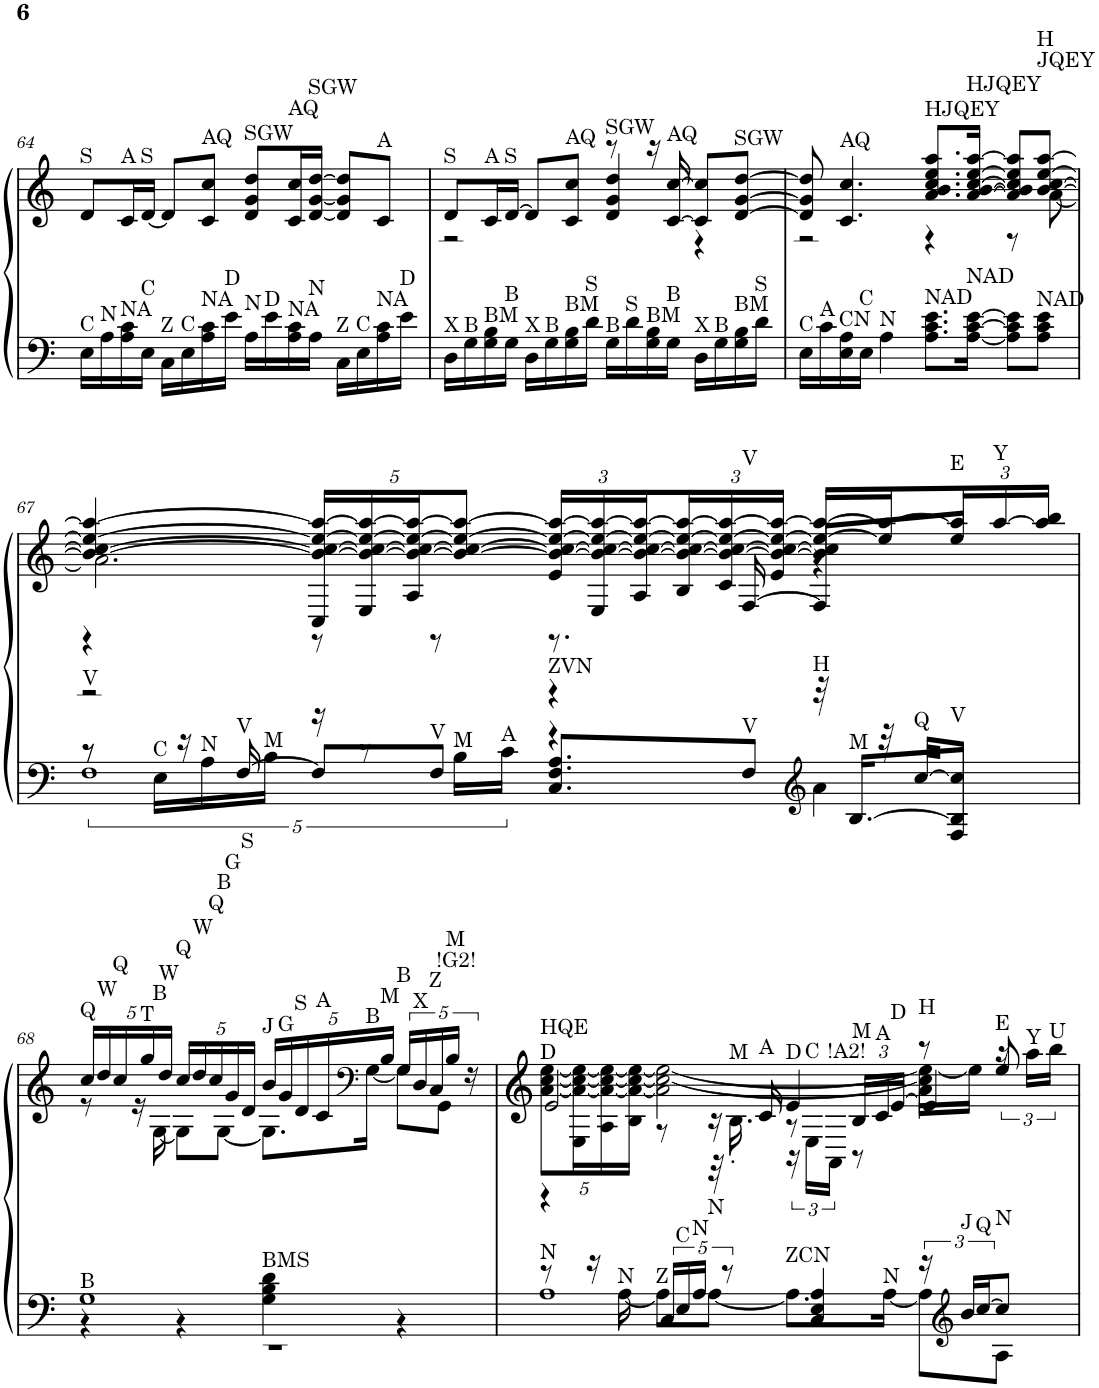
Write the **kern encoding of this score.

**kern	**kern
*part1	*part1
*staff2	*staff1
*I"Piano, Klavier	*
*I'Pno.	*
!!LO:PB:g=z
*clefF4	*clefG2
*k[]	*k[]
*M4/4	*M4/4
=64	=64
!	!LO:TX:a:t=S
!LO:TX:a:t=C	!
16E\LL	8d/L
!LO:TX:a:t=N	!
16A\	.
!	!LO:TX:a:t=A
!LO:TX:a:t=NA	!
16A\ 16c\	16c/L
!	!LO:TX:a:t=S
!LO:TX:a:t=C	!
16E\JJ	[16d/JJ
!LO:TX:a:t=Z	!
16C\LL	8d/L]
!LO:TX:a:t=C	!
16E\	.
!	!LO:TX:a:t=AQ
!LO:TX:a:t=NA	!
16A\ 16c\	8c/ 8cc/J
!LO:TX:a:t=D	!
16e\JJ	.
!	!LO:TX:a:t=SGW
!LO:TX:a:t=N	!
16A\LL	8d/ 8g/ 8dd/L
!LO:TX:a:t=D	!
16e\	.
!	!LO:TX:a:t=AQ
!LO:TX:a:t=NA	!
16A\ 16c\	16c/ 16cc/L
!	!LO:TX:a:t=SGW
!LO:TX:a:t=N	!
16A\JJ	[16d/ [16g/ [16dd/JJ
!LO:TX:a:t=Z	!
16C\LL	8d/] 8g/] 8dd/]L
!LO:TX:a:t=C	!
16E\	.
!	!LO:TX:a:t=A
!LO:TX:a:t=NA	!
16A\ 16c\	8c/J
!LO:TX:a:t=D	!
16e\JJ	.
=65	=65
*	*^
!	!LO:TX:a:t=S	!
!LO:TX:a:t=X	!	!
16D\LL	8d/L	2r
!LO:TX:a:t=B	!	!
16G\	.	.
!	!LO:TX:a:t=A	!
!LO:TX:a:t=BM	!	!
16G\ 16B\	16c/L	.
!	!LO:TX:a:t=S	!
!LO:TX:a:t=B	!	!
16G\JJ	[16d/JJ	.
!LO:TX:a:t=X	!	!
16D\LL	8d/L]	.
!LO:TX:a:t=B	!	!
16G\	.	.
!	!LO:TX:a:t=AQ	!
!LO:TX:a:t=BM	!	!
16G\ 16B\	8c/ 8cc/J	.
!LO:TX:a:t=S	!	!
16d\JJ	.	.
!	!LO:TX:a:t=SGW	!
!LO:TX:a:t=B	!	!
16G\LL	8r	4d/ 4g/ 4dd/
!LO:TX:a:t=S	!	!
16d\	.	.
!LO:TX:a:t=BM	!	!
16G\ 16B\	16r	.
!	!LO:TX:a:t=AQ	!
!LO:TX:a:t=B	!	!
16G\JJ	[16c/ [16cc/	.
!LO:TX:a:t=X	!	!
16D\LL	8c/] 8cc/]L	4r
!LO:TX:a:t=B	!	!
16G\	.	.
!	!LO:TX:a:t=SGW	!
!LO:TX:a:t=BM	!	!
16G\ 16B\	[8d/ [8g/ [8dd/J	.
!LO:TX:a:t=S	!	!
16d\JJ	.	.
=66	=66	=66
!LO:TX:a:t=C	!	!
16E\LL	8d/] 8g/] 8dd/]	2r
!LO:TX:a:t=A	!	!
16c\	.	.
!	!LO:TX:a:t=AQ	!
!LO:TX:a:t=CN	!	!
16E\ 16A\	4.c/ 4.cc/	.
!LO:TX:a:t=C	!	!
16E\JJ	.	.
!LO:TX:a:t=N	!	!
4A\	.	.
!	!LO:TX:a:t=HJQEY	!
!LO:TX:a:t=NAD	!	!
8.A\ 8.c\ 8.e\L	8.a/ 8.b/ 8.cc/ 8.ee/ 8.aa/L	4r
!	!LO:TX:a:t=HJQEY	!
!LO:TX:a:t=NAD	!	!
[16A\ [16c\ [16e\Jk	[16a/ [16b/ [16cc/ [16ee/ [16aa/Jk	.
8A\] 8c\] 8e\]L	8a/] 8b/] 8cc/] 8ee/] 8aa/]L	8r
!	!LO:TX:a:t=JQEY	!
!	!LO:TX:a:t=H	!
!LO:TX:a:t=NAD	!	!
8A\ 8c\ 8e\J	[8b/ [8cc/ [8ee/ [8aa/J	[8a\
!!LO:LB:g=z
=67	=67	=67
*^	*	*^
*	*^	*	*	*
*	*	*^	*	*	*
!LO:TX:a:t=V	!	!	!	!	!	!
2r	10r	8r	1F	4b/_ 4cc/_ 4ee/_ 4aa/_	2.a\]	4r
!	!LO:TX:a:t=C	!	!	!	!	!
.	20E\LL	.	.	.	.	.
.	.	16r	.	.	.	.
!	!LO:TX:a:t=N	!	!	!	!	!
.	20A\	.	.	.	.	.
!	!	!LO:TX:a:t=V	!	!	!	!
.	.	[16F/	.	.	.	.
!	!LO:TX:a:t=M	!	!	!	!	!
.	20B\JJ	.	.	.	.	.
*	*	*	*	*Xbrackettup	*	*
.	20r	8F/L]	.	20C/ 20b/_ 20cc/_ 20ee/_ 20aa/_LL	.	8r
.	10r	.	.	20E/ 20b/_ 20cc/_ 20ee/_ 20aa/_	.	.
.	.	.	.	20A/ 20b/_ 20cc/_ 20ee/_ 20aa/_J	.	.
!	!	!LO:TX:a:t=V	!	!	!	!
.	.	8F/J	.	.	.	8r
!	!LO:TX:a:t=M	!	!	!	!	!
.	20B\LL	.	.	10b/_ 10cc/_ 10ee/_ 10aa/_J	.	.
!	!LO:TX:a:t=A	!	!	!	!	!
.	20c\JJ	.	.	.	.	.
!LO:TX:a:t=ZVN	!	!	!	!	!	!
4r	4r	8.C/ 8.F/ 8.A/L	.	24e/ 24b/_ 24cc/_ 24ee/_ 24aa/_LL	.	8.r
.	.	.	.	24E/ 24b/_ 24cc/_ 24ee/_ 24aa/_	.	.
.	.	.	.	24A/ 24b/_ 24cc/_ 24ee/_ 24aa/_	.	.
.	.	.	.	24B/ 24b/_ 24cc/_ 24ee/_ 24aa/_	.	.
.	.	.	.	24c/ 24b/_ 24cc/_ 24ee/_ 24aa/_	.	.
!	!	!	!	!	!	!LO:TX:a:t=V
!	!	!LO:TX:a:t=V	!	!	!	!
.	.	8F/J	.	.	.	[16F/
.	.	.	.	24e/ 24b/_ 24cc/_ 24ee/_ 24aa/_JJ	.	.
*clefG2	*	*	*	*	*	*
!LO:TX:a:t=H	!	!	!	!	!	!
32r	4a\	.	.	16b/] 16cc/] 16ee/_ 16aa/_LL	4r	8F/L]
!LO:TX:a:t=M	!	!	!	!	!	!
[16.B/KL	.	.	.	.	.	.
.	.	32r	.	16ee/] 16aa/_	.	.
!	!	!LO:TX:a:t=Q	!	!	!	!
.	.	[32cc/KKL	.	.	.	.
!	!	!	!	!LO:TX:a:t=E	!	!
!LO:TX:a:t=V	!	!	!	!	!	!
8B/] 8cc/]J	.	8F/J	.	24aa/]	.	8ee/J
!	!	!	!	!LO:TX:a:t=Y	!	!
.	.	.	.	[24aa/	.	.
.	.	.	.	24aa/] 24bb/JJ	.	.
*	*	*v	*v	*	*	*
*	*	*	*	*v	*v
!!LO:LB:g=z
=68	=68	=68	=68	=68
!	!	!	!LO:TX:a:t=Q	!
!LO:TX:a:t=B	!	!	!	!
1G	4r	1r	20cc/LL	8r
!	!	!	!LO:TX:a:t=W	!
.	.	.	20dd/	.
!	!	!	!LO:TX:a:t=Q	!
.	.	.	20cc/	.
.	.	.	.	16r
!	!	!	!LO:TX:a:t=T	!
.	.	.	20gg/	.
!	!	!	!	!LO:TX:a:t=B
.	.	.	.	[16G\
!	!	!	!LO:TX:a:t=W	!
.	.	.	20dd/JJ	.
!	!	!	!LO:TX:a:t=Q	!
.	4r	.	20cc/LL	8G\L]
!	!	!	!LO:TX:a:t=W	!
.	.	.	20dd/	.
!	!	!	!LO:TX:a:t=Q	!
.	.	.	20cc/	.
!	!	!	!	!LO:TX:a:t=B
.	.	.	.	[8G\J
!	!	!	!LO:TX:a:t=G	!
.	.	.	20g/	.
!	!	!	!LO:TX:a:t=S	!
.	.	.	20d/JJ	.
!	!	!	!LO:TX:a:t=J	!
!	!LO:TX:a:t=BMS	!	!	!
.	4G\ 4B\ 4d\	.	20b/LL	8.G\L]
!	!	!	!LO:TX:a:t=G	!
.	.	.	20g/	.
!	!	!	!LO:TX:a:t=S	!
.	.	.	20d/	.
!	!	!	!LO:TX:a:t=A	!
.	.	.	20c/	.
*	*	*	*clefF4	*
!	!	!	!	!LO:TX:a:t=B
.	.	.	.	[16G\Jk
!	!	!	!LO:TX:a:t=M	!
.	.	.	20B/JJ	.
*	*	*	*brackettup	*
!	!	!	!LO:TX:a:t=B	!
.	4r	.	20G/LL	8G\L]
!	!	!	!LO:TX:a:t=X	!
.	.	.	20D/	.
!	!	!	!LO:TX:a:t=Z	!
.	.	.	20C/	.
!	!	!	!	!LO:TX:a:t=!G2!
.	.	.	.	8GG\J
!	!	!	!LO:TX:a:t=M	!
.	.	.	20B/JJ	.
.	.	.	20r	.
=69	=69	=69	=69	=69
*	*	*	*	*Xbrackettup
*	*	*	*^	*^
!	!	!	!LO:TX:a:t=D	!	!	!
!	!	!	!LO:TX:a:t=HQE	!	!	!
!LO:TX:a:t=N	!	!	!	!	!	!
4ryy	8r	1A	2e/	[10a\ [10cc\ [10ee\L	4r	4.ryy
.	.	.	.	20E\ 20a\_ 20cc\_ 20ee\_L	.	.
.	16r	.	.	.	.	.
.	.	.	.	20A\ 20a\_ 20cc\_ 20ee\_	.	.
!	!LO:TX:a:t=N	!	!	!	!	!
.	[16A\	.	.	.	.	.
.	.	.	.	20B\ 20a\_ 20cc\_ 20ee\_JJ	.	.
!LO:TX:a:t=Z	!	!	!	!	!	!
20C/LL	8A\L]	.	.	2a\] 2cc\_ 2ee\_	8r	.
!LO:TX:a:t=C	!	!	!	!	!	!
20E/	.	.	.	.	.	.
!LO:TX:a:t=N	!	!	!	!	!	!
20A/JJ	.	.	.	.	.	.
!	!LO:TX:a:t=N	!	!	!	!	!
.	[8A\J	.	.	.	16r	32r
10r	.	.	.	.	.	.
!	!	!	!	!	!	!LO:TX:a:t=M
.	.	.	.	.	.	16.B'\
!	!	!	!	!	!LO:TX:a:t=A	!
.	.	.	.	.	16c/	.
*	*	*	*	*	*	*brackettup
!	!	!	!LO:TX:a:t=D	!	!	!
!LO:TX:a:t=ZCN	!	!	!	!	!	!
4C/ 4E/ 4A/	8.A\L]	.	4e/	.	8r	24r
!	!	!	!	!	!	!LO:TX:a:t=C
.	.	.	.	.	.	24E\LL
!	!	!	!	!	!	!LO:TX:a:t=!A2!
.	.	.	.	.	.	24AA\JJ
*	*	*	*	*	*Xbrackettup	*
!	!	!	!	!	!LO:TX:a:t=M	!
.	.	.	.	.	24B/LL	8r
!	!	!	!	!	!LO:TX:a:t=A	!
.	.	.	.	.	24c/	.
!	!LO:TX:a:t=N	!	!	!	!	!
.	[16A\Jk	.	.	.	.	.
!	!	!	!	!	!LO:TX:a:t=D	!
.	.	.	.	.	[24e/JJ	.
!	!	!	!LO:TX:a:t=H	!	!	!
24r	8A\L]	.	8r	16cc\] 16ee\_LL	4e/]	4a\
*clefG2	*	*	*	*	*	*
!LO:TX:a:t=J	!	!	!	!	!	!
24b/LL	.	.	.	.	.	.
.	.	.	.	16ee\JJ]	.	.
!LO:TX:a:t=Q	!	!	!	!	!	!
[24cc/J	.	.	.	.	.	.
*	*	*	*	*brackettup	*	*
!	!	!	!LO:TX:a:t=E	!	!	!
!LO:TX:a:t=N	!	!	!	!	!	!
8cc/J]	8A\J	.	8ee/	24r	.	.
!	!	!	!	!LO:TX:a:t=Y	!	!
.	.	.	.	24aa\LL	.	.
!	!	!	!	!LO:TX:a:t=U	!	!
.	.	.	.	24bb\JJ	.	.
*v	*v	*v	*	*	*	*
*	*v	*v	*v	*v
=	=
*-	*-
